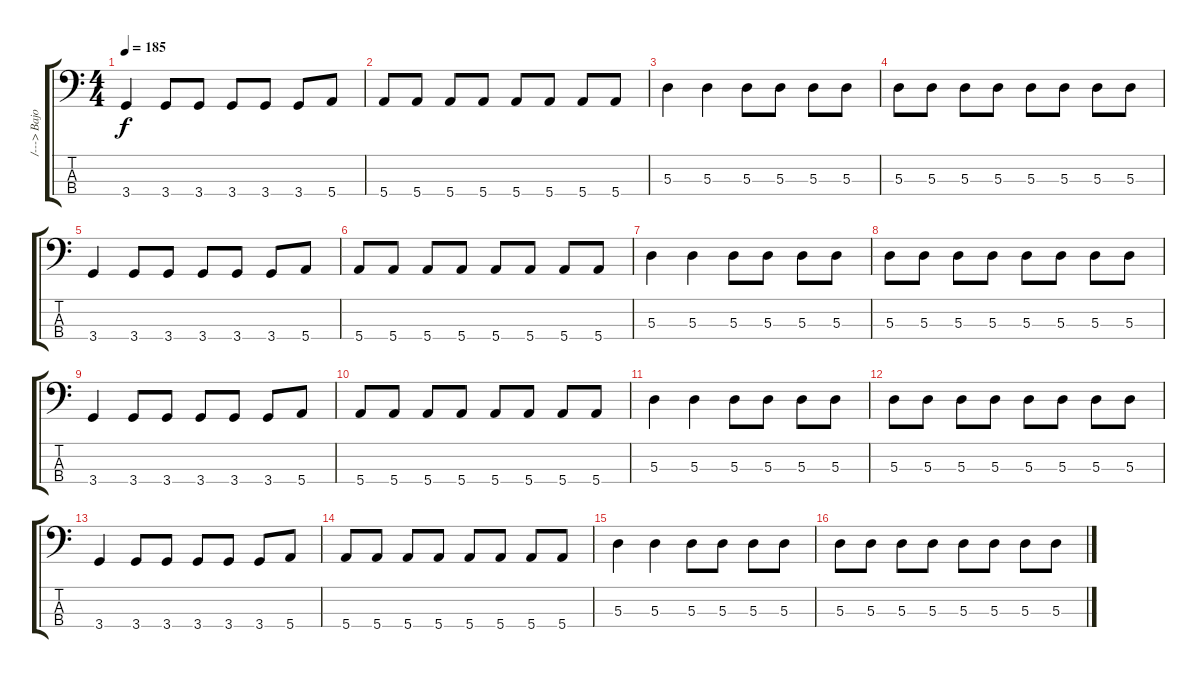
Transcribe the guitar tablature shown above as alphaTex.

\track ("/---> Bajo <---/" "/---> Bajo") {instrument electricbasspick}
\staff {score tabs}
\tuning (G2 D2 A1 E1) {hide}
\ts (4 4)
\tempo 185
\clef f4
\ks c
3.4.4{dy f} 3.4.8 3.4.8 3.4.8 3.4.8 3.4.8 5.4.8 |
5.4.8 5.4.8 5.4.8 5.4.8 5.4.8 5.4.8 5.4.8 5.4.8 |
5.3.4 5.3.4 5.3.8 5.3.8 5.3.8 5.3.8 |
5.3.8 5.3.8 5.3.8 5.3.8 5.3.8 5.3.8 5.3.8 5.3.8 |
3.4.4 3.4.8 3.4.8 3.4.8 3.4.8 3.4.8 5.4.8 |
5.4.8 5.4.8 5.4.8 5.4.8 5.4.8 5.4.8 5.4.8 5.4.8 |
5.3.4 5.3.4 5.3.8 5.3.8 5.3.8 5.3.8 |
5.3.8 5.3.8 5.3.8 5.3.8 5.3.8 5.3.8 5.3.8 5.3.8 |
3.4.4 3.4.8 3.4.8 3.4.8 3.4.8 3.4.8 5.4.8 |
5.4.8 5.4.8 5.4.8 5.4.8 5.4.8 5.4.8 5.4.8 5.4.8 |
5.3.4 5.3.4 5.3.8 5.3.8 5.3.8 5.3.8 |
5.3.8 5.3.8 5.3.8 5.3.8 5.3.8 5.3.8 5.3.8 5.3.8 |
3.4.4 3.4.8 3.4.8 3.4.8 3.4.8 3.4.8 5.4.8 |
5.4.8 5.4.8 5.4.8 5.4.8 5.4.8 5.4.8 5.4.8 5.4.8 |
5.3.4 5.3.4 5.3.8 5.3.8 5.3.8 5.3.8 |
5.3.8 5.3.8 5.3.8 5.3.8 5.3.8 5.3.8 5.3.8 5.3.8
